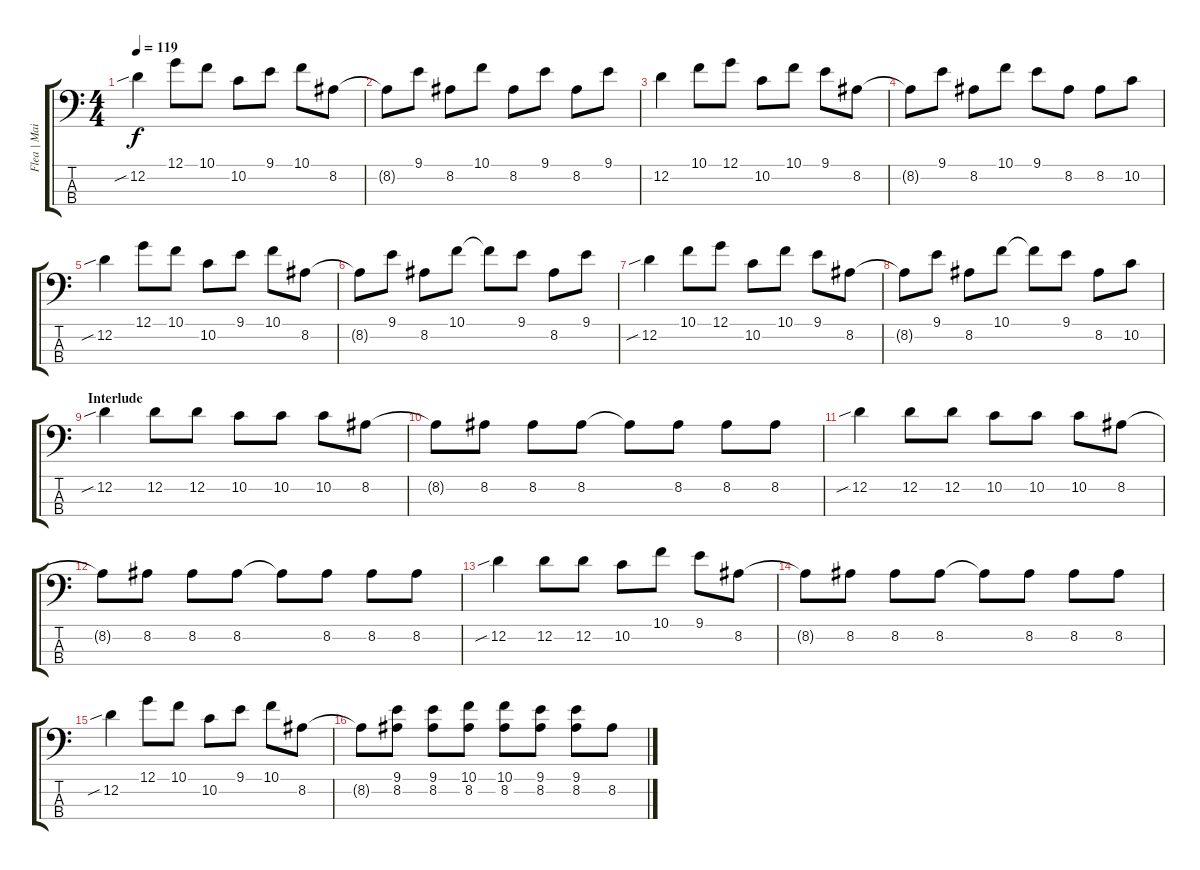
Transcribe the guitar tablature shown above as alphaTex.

\track ("Flea | Main Bass track" "Flea | Mai") {instrument electricbassfinger}
\staff {score tabs}
\tuning (G2 D2 A1 E1) {hide}
\ts (4 4)
\tempo 119
\clef f4
\ks c
12.2{sib}.4{dy f} 12.1.8 10.1.8 10.2.8 9.1.8 10.1.8 8.2.8 |
8.2{t}.8 9.1.8 8.2.8 10.1.8 8.2.8 9.1.8 8.2.8 9.1.8 |
12.2.4 10.1.8 12.1.8 10.2.8 10.1.8 9.1.8 8.2.8 |
8.2{t}.8 9.1.8 8.2.8 10.1.8 9.1.8 8.2.8 8.2.8 10.2.8 |
12.2{sib}.4 12.1.8 10.1.8 10.2.8 9.1.8 10.1.8 8.2.8 |
8.2{t}.8 9.1.8 8.2.8 10.1.8 10.1{t}.8 9.1.8 8.2.8 9.1.8 |
12.2{sib}.4 10.1.8 12.1.8 10.2.8 10.1.8 9.1.8 8.2.8 |
8.2{t}.8 9.1.8 8.2.8 10.1.8 10.1{t}.8 9.1.8 8.2.8 10.2.8 |
\section ("" "Interlude")
12.2{sib}.4 12.2.8 12.2.8 10.2.8 10.2.8 10.2.8 8.2.8 |
8.2{t}.8 8.2.8 8.2.8 8.2.8 8.2{t}.8 8.2.8 8.2.8 8.2.8 |
12.2{sib}.4 12.2.8 12.2.8 10.2.8 10.2.8 10.2.8 8.2.8 |
8.2{t}.8 8.2.8 8.2.8 8.2.8 8.2{t}.8 8.2.8 8.2.8 8.2.8 |
12.2{sib}.4 12.2.8 12.2.8 10.2.8 10.1.8 9.1.8 8.2.8 |
8.2{t}.8 8.2.8 8.2.8 8.2.8 8.2{t}.8 8.2.8 8.2.8 8.2.8 |
12.2{sib}.4 12.1.8 10.1.8 10.2.8 9.1.8 10.1.8 8.2.8 |
8.2{t}.8 (9.1 8.2).8 (9.1 8.2).8 (10.1 8.2).8 (10.1 8.2).8 (9.1 8.2).8 (9.1 8.2).8 8.2.8
